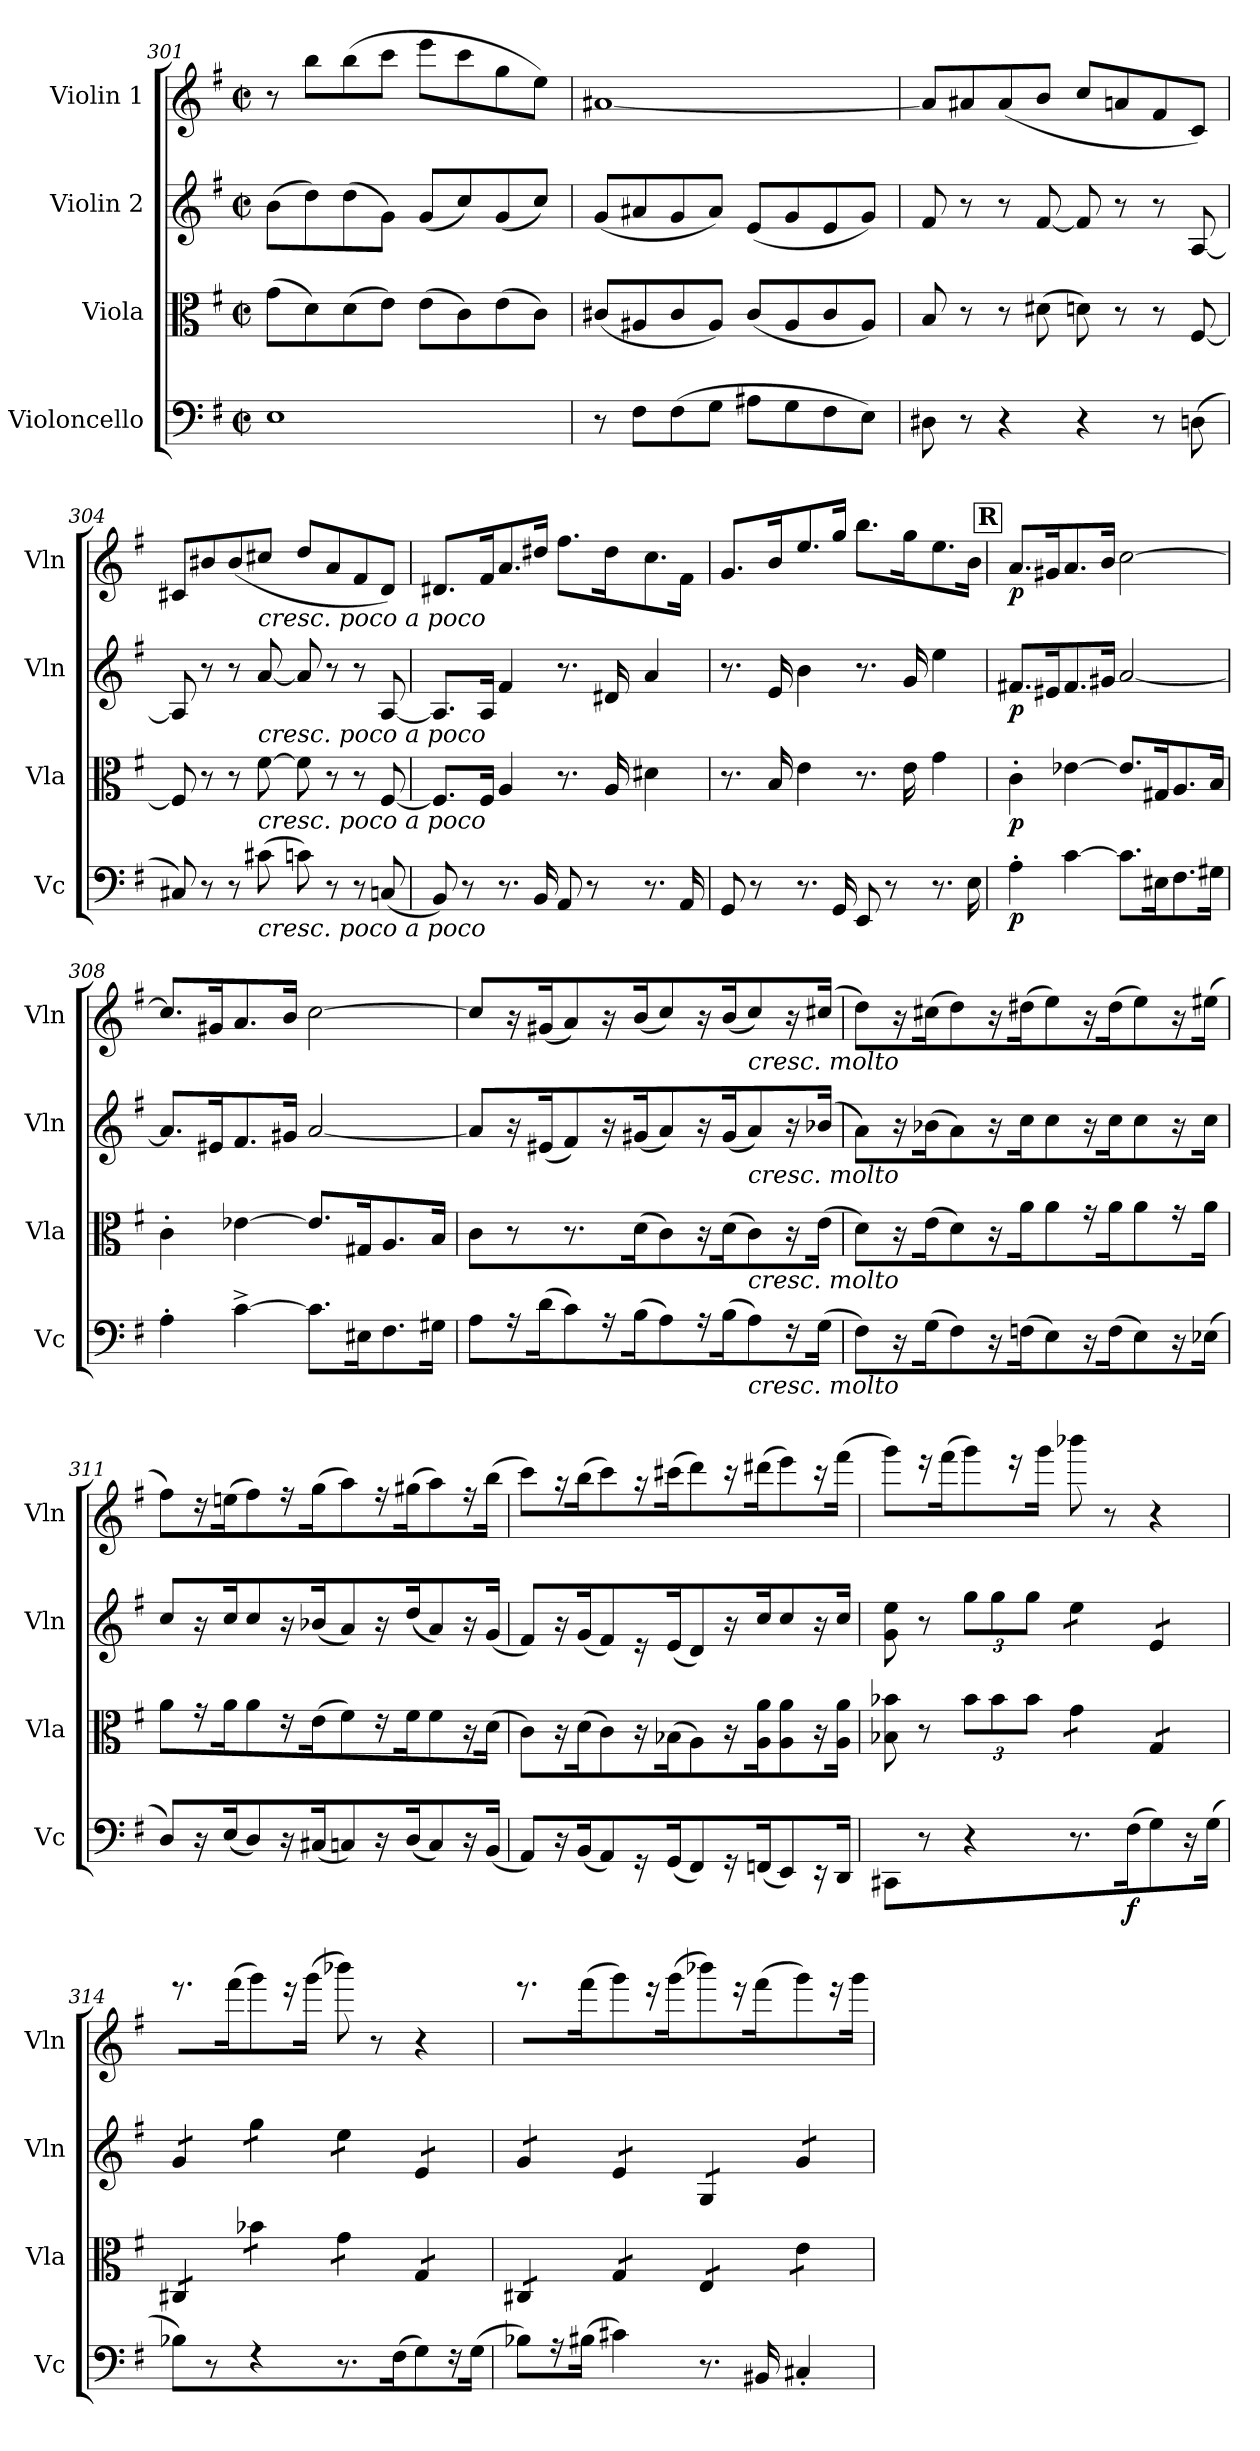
**kern	**dynam	**kern	**dynam	**kern	**dynam	**kern	**dynam
*part4	*part4	*part3	*part3	*part2	*part2	*part1	*part1
*staff4	*staff4	*staff3	*staff3	*staff2	*staff2	*staff1	*staff1
*I"Violoncello	*	*I"Viola	*	*I"Violin 2	*	*I"Violin 1	*
*I'Vc	*	*I'Vla	*	*I'Vln	*	*I'Vln	*
*clefF4	*	*clefC3	*	*clefG2	*	*clefG2	*
*k[f#]	*	*k[f#]	*	*k[f#]	*	*k[f#]	*
*M2/2	*	*M2/2	*	*M2/2	*	*M2/2	*
*met(c|)	*	*met(c|)	*	*met(c|)	*	*met(c|)	*
=301	=301	=301	=301	=301	=301	=301	=301
1E	.	(8g\L	.	(8b\L	.	8r	.
.	.	8d\)	.	8dd\)	.	8bb\L	.
.	.	(8d\	.	(8dd\	.	(>8bb\	.
.	.	8e\J)	.	8g\J)	.	8ccc\J	.
.	.	(8e\L	.	(8g/L	.	8eee\L	.
.	.	8c\)	.	8cc/)	.	8ccc\	.
.	.	(8e\	.	(8g/	.	8gg\	.
.	.	8c\J)	.	8cc/J)	.	8ee\J)	.
!!LO:PB:g=z
=302	=302	=302	=302	=302	=302	=302	=302
8r	.	(8c#X/L	.	(8g/L	.	[<1a#X	.
8F#\L	.	8A#X/	.	8a#X/	.	.	.
(8F#\	.	8c#/	.	8g/	.	.	.
8G\J	.	8A#/J)	.	8a#/J)	.	.	.
8A#X\L	.	(8c#/L	.	(8e/L	.	.	.
8G\	.	8A#/	.	8g/	.	.	.
8F#\	.	8c#/	.	8e/	.	.	.
8E\J)	.	8A#/J)	.	8g/J)	.	.	.
=303	=303	=303	=303	=303	=303	=303	=303
8D#X\	.	8B/	.	8f#/	.	8a#/L]	.
8r	.	8r	.	8r	.	8a#X/	.
4r	.	8r	.	8r	.	(8a#/	.
.	.	(8d#X\	.	[8f#/	.	8b/J	.
4r	.	8dn\)	.	8f#/]	.	8cc/L	.
.	.	8r	.	8r	.	8an/	.
8r	.	8r	.	8r	.	8f#/	.
(8Dn\	.	[<8F#/	.	[8A/	.	8c/J)	.
=304	=304	=304	=304	=304	=304	=304	=304
8C#X/)	.	8F#/]	.	8A/]	.	8c#X/L	.
8r	.	8r	.	8r	.	8b#X/	.
8r	.	8r	.	8r	.	(<8b#/	.
!	!	!	!	!	!	!LO:TX:b:i:t=cresc. poco a poco	!
!	!	!	!	!LO:TX:b:i:t=cresc. poco a poco	!	!	!
!	!	!LO:TX:b:i:t=cresc. poco a poco	!	!	!	!	!
!LO:TX:b:i:t=cresc. poco a poco	!	!	!	!	!	!	!
(8c#X\	.	[>8f#\	.	[<8a/	.	8cc#X/J	.
8cn\)	.	8f#\]	.	8a/]	.	8dd/L	.
8r	.	8r	.	8r	.	8a/	.
8r	.	8r	.	8r	.	8f#/	.
(8Cn/	.	[<8F#/	.	[<8A/	.	8d/J)	.
=305	=305	=305	=305	=305	=305	=305	=305
8BB/)	.	8.F#/L]	.	8.A/L]	.	8.d#X/L	.
8r	.	.	.	.	.	.	.
.	.	16F#/Jk	.	16A/Jk	.	16f#/K	.
8.r	.	4A/	.	4f#/	.	8.a/	.
16BB/	.	.	.	.	.	16dd#X/Jk	.
8AA/	.	8.r	.	8.r	.	8.ff#\L	.
8r	.	.	.	.	.	.	.
.	.	16A/	.	16d#X/	.	16dd#\K	.
8.r	.	4d#X\	.	4a/	.	8.cc\	.
16AA/	.	.	.	.	.	16f#\Jk	.
!!LO:LB:g=z
=306	=306	=306	=306	=306	=306	=306	=306
8GG/	.	8.r	.	8.r	.	8.g/L	.
8r	.	.	.	.	.	.	.
.	.	16B/	.	16e/	.	16b/K	.
8.r	.	4e\	.	4b\	.	8.ee/	.
16GG/	.	.	.	.	.	16gg/Jk	.
8EE/	.	8.r	.	8.r	.	8.bb\L	.
8r	.	.	.	.	.	.	.
.	.	16e\	.	16g/	.	16gg\K	.
8.r	.	4g\	.	4ee\	.	8.ee\	.
16E\	.	.	.	.	.	16b\Jk	.
!!LO:REH:place=s1:a:B:cj:fs=14:t=R
=307	=307	=307	=307	=307	=307	=307	=307
!	!LO:DY:b	!	!LO:DY:b	!	!LO:DY:b	!	!LO:DY:b
4A'\	p	4c'\	p	8.f#X/L	p	8.a/L	p
.	.	.	.	16e#X/K	.	16g#X/K	.
[>4c\	.	[>4e-X\	.	8.f#/	.	8.a/	.
.	.	.	.	16g#X/Jk	.	16b/Jk	.
8.c\L]	.	8.e-/L]	.	[<2a/	.	[>2cc\	.
16E#X\K	.	16G#X/K	.	.	.	.	.
8.F#\	.	8.A/	.	.	.	.	.
16G#X\Jk	.	16B/Jk	.	.	.	.	.
=308	=308	=308	=308	=308	=308	=308	=308
4A'\	.	4c'\	.	8.a/L]	.	8.cc/L]	.
.	.	.	.	16e#X/K	.	16g#X/K	.
[>4c^\	.	[>4e-X\	.	8.f#/	.	8.a/	.
.	.	.	.	16g#X/Jk	.	16b/Jk	.
8.c\L]	.	8.e-/L]	.	[<2a/	.	[>2cc\	.
16E#X\K	.	16G#X/K	.	.	.	.	.
8.F#\	.	8.A/	.	.	.	.	.
16G#X\Jk	.	16B/Jk	.	.	.	.	.
=309	=309	=309	=309	=309	=309	=309	=309
8A\L	.	8c\	.	8a/L]	.	8cc/L]	.
16r	.	8r	.	16r	.	16r	.
(16d\J	.	.	.	(16e#X/J	.	(16g#X/J	.
8c\)	.	8.r	.	8f#/)	.	8a/)	.
16r	.	.	.	16r	.	16r	.
(16B\JJ	.	(16d\	.	(16g#X/JJ	.	(16b/JJ	.
8A\L)	.	8c\L)	.	8a/L)	.	8cc\L)	.
16r	.	16r	.	16r	.	16r	.
(16B\J	.	(16d\J	.	(16g#/J	.	(16b\J	.
!	!	!	!	!	!	!LO:TX:b:i:t=cresc. molto	!
!	!	!	!	!LO:TX:b:i:t=cresc. molto	!	!	!
!	!	!LO:TX:b:i:t=cresc. molto	!	!	!	!	!
!LO:TX:b:i:t=cresc. molto	!	!	!	!	!	!	!
8A\)	.	8c\)	.	8a/)	.	8cc\)	.
16r	.	16r	.	16r	.	16r	.
(16G\JJ	.	(16e\JJ	.	(16b-X/JJ	.	(16cc#X\JJ	.
!!LO:LB:g=z
=310	=310	=310	=310	=310	=310	=310	=310
8F#\L)	.	8d\L)	.	8a\L)	.	8dd\L)	.
16r	.	16r	.	16r	.	16r	.
(16G\J	.	(16e\J	.	(16b-X\J	.	(16cc#X\J	.
8F#\)	.	8d\)	.	8a\)	.	8dd\)	.
16r	.	16r	.	16r	.	16r	.
(16Fn\JJ	.	16a\JJ	.	16cc\JJ	.	(16dd#X\JJ	.
8E\L)	.	8a\L	.	8cc\L	.	8ee\L)	.
16r	.	16r	.	16r	.	16r	.
(16F\J	.	16a\J	.	16cc\J	.	(16dd#\J	.
8E\)	.	8a\	.	8cc\	.	8ee\)	.
16r	.	16r	.	16r	.	16r	.
(16E-X\JJ	.	16a\JJ	.	16cc\JJ	.	(16ee#X\JJ	.
=311	=311	=311	=311	=311	=311	=311	=311
8D\L)	.	8a\L	.	8cc\L	.	8ff#\L)	.
16r	.	16r	.	16r	.	16r	.
(16E\J	.	16a\J	.	16cc\J	.	(16een\J	.
8D\)	.	8a\	.	8cc\	.	8ff#\)	.
16r	.	16r	.	16r	.	16r	.
(16C#X\JJ	.	(16e\JJ	.	(16b-X\JJ	.	(16gg\JJ	.
8Cn/L)	.	8f#\L)	.	8a/L)	.	8aa\L)	.
16r	.	16r	.	16r	.	16r	.
(16D/J	.	16f#\J	.	(16dd/J	.	(16gg#X\J	.
8C/)	.	8f#\	.	8a/)	.	8aa\)	.
16r	.	16r	.	16r	.	16r	.
(16BB/JJ	.	(16d\JJ	.	(16g/JJ	.	(16bb\JJ	.
=312	=312	=312	=312	=312	=312	=312	=312
8AA/L)	.	8c\L)	.	8f#/L)	.	8ccc\L)	.
16r	.	16r	.	16r	.	16r	.
(16BB/J	.	(16d\J	.	(16g/J	.	(16bb\J	.
8AA/)	.	8c\)	.	8f#/)	.	8ccc\)	.
16r	.	16r	.	16r	.	16r	.
(16GG/JJ	.	(16B-X\JJ	.	(16e/JJ	.	(16ccc#X\JJ	.
8FF#/L)	.	8A\L)	.	8d/L)	.	8ddd\L)	.
16r	.	16r	.	16r	.	16r	.
(16FFn/J	.	16A\ 16a\J	.	16cc/J	.	(16ddd#X\J	.
8EE/)	.	8A\ 8a\	.	8cc/	.	8eee\)	.
16r	.	16r	.	16r	.	16r	.
16DD/JJ	.	16A\ 16a\JJ	.	16cc/JJ	.	(16fff#\JJ	.
!!LO:LB:g=z
=313	=313	=313	=313	=313	=313	=313	=313
8CC#X/	.	8B-X\ 8b-X\	.	8g\ 8ee\	.	8ggg\L)	.
8r	.	8r	.	8r	.	16r	.
.	.	.	.	.	.	(16fff#\J	.
*	*	*Xbrackettup	*	*Xbrackettup	*	*	*
4r	.	12b-\L	.	12gg\L	.	8ggg\)	.
.	.	12b-\	.	12gg\	.	.	.
.	.	.	.	.	.	16r	.
.	.	12b-\J	.	12gg\J	.	.	.
.	.	.	.	.	.	16ggg\JJ	.
*	*	*tremolo	*	*	*	*	*
*	*	*	*	*tremolo	*	*	*
8.r	.	12g\L	.	12ee\L	.	8bbb-X\	.
.	.	12g\	.	12ee\	.	.	.
.	.	.	.	.	.	8r	.
.	.	12g\J	.	12ee\J	.	.	.
!	!LO:DY:b	!	!	!	!	!	!
(16F#\	f	.	.	.	.	.	.
8G\L)	.	12G/L	.	12e/L	.	4r	.
.	.	12G/	.	12e/	.	.	.
16r	.	.	.	.	.	.	.
.	.	12G/J	.	12e/J	.	.	.
(16G\JJ	.	.	.	.	.	.	.
!!LO:LB:g=z
=314	=314	=314	=314	=314	=314	=314	=314
8B-X\)	.	12C#X/L	.	12g/L	.	8.r	.
.	.	12C#X/	.	12g/	.	.	.
8r	.	.	.	.	.	.	.
.	.	12C#X/J	.	12g/J	.	.	.
.	.	.	.	.	.	(16fff#\KL	.
4r	.	12b-X\L	.	12gg\L	.	8ggg\)	.
.	.	12b-X\	.	12gg\	.	.	.
.	.	.	.	.	.	16r	.
.	.	12b-X\J	.	12gg\J	.	.	.
.	.	.	.	.	.	(16ggg\JJ	.
8.r	.	12g\L	.	12ee\L	.	8bbb-X\)	.
.	.	12g\	.	12ee\	.	.	.
.	.	.	.	.	.	8r	.
.	.	12g\J	.	12ee\J	.	.	.
(16F#\	.	.	.	.	.	.	.
8G\L)	.	12G/L	.	12e/L	.	4r	.
.	.	12G/	.	12e/	.	.	.
16r	.	.	.	.	.	.	.
.	.	12G/J	.	12e/J	.	.	.
(16G\JJ	.	.	.	.	.	.	.
=315	=315	=315	=315	=315	=315	=315	=315
8B-X\L)	.	12C#X/L	.	12g/L	.	8.r	.
.	.	12C#X/	.	12g/	.	.	.
16r	.	.	.	.	.	.	.
.	.	12C#X/J	.	12g/J	.	.	.
(16B#X\JJ	.	.	.	.	.	(16fff#\KL	.
4c#X\)	.	12G/L	.	12e/L	.	8ggg\)	.
.	.	12G/	.	12e/	.	.	.
.	.	.	.	.	.	16r	.
.	.	12G/J	.	12e/J	.	.	.
.	.	.	.	.	.	(16ggg\JJ	.
8.r	.	12E/L	.	12G/L	.	8bbb-X\L)	.
.	.	12E/	.	12G/	.	.	.
.	.	.	.	.	.	16r	.
.	.	12E/J	.	12G/J	.	.	.
16BB#X/	.	.	.	.	.	(16fff#\J	.
4C#X'/	.	12e\L	.	12g/L	.	8ggg\)	.
.	.	12e\	.	12g/	.	.	.
.	.	.	.	.	.	16r	.
.	.	12e\J	.	12g/J	.	.	.
*	*	*	*	*Xtremolo	*	*	*
*	*	*Xtremolo	*	*	*	*	*
.	.	.	.	.	.	16ggg\JJ	.
=	=	=	=	=	=	=	=
*-	*-	*-	*-	*-	*-	*-	*-
